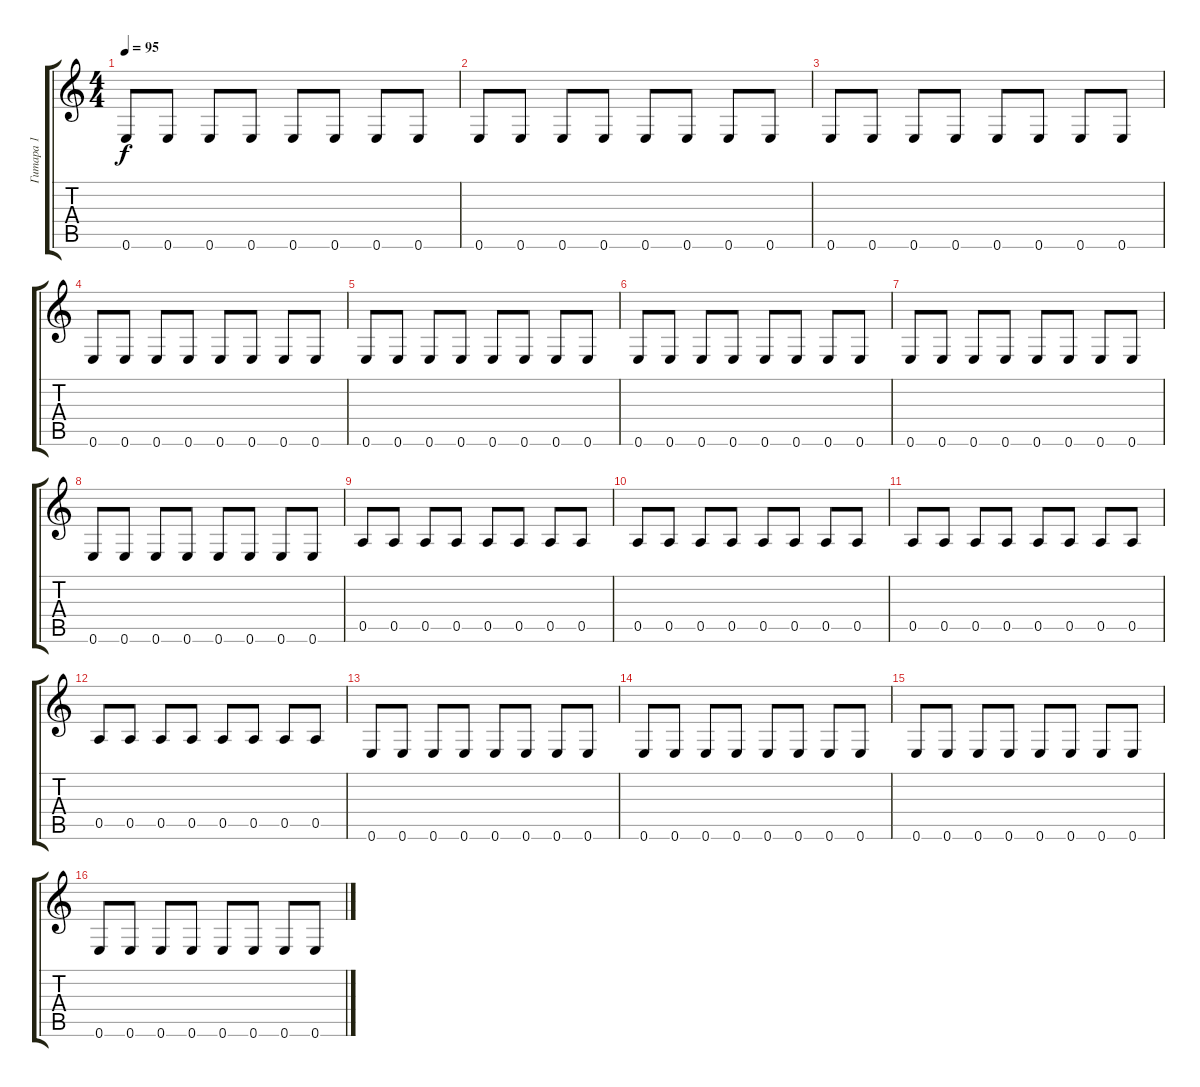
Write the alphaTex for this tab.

\track ("Гитара 1" "Гитара 1") {instrument distortionguitar}
\staff {score tabs}
\tuning (E4 B3 G3 D3 A2 E2) {hide}
\ts (4 4)
\tempo 95
\clef g2
\ks c
0.6.8{dy f instrument distortionguitar} 0.6.8 0.6.8 0.6.8 0.6.8 0.6.8 0.6.8 0.6.8 |
0.6.8 0.6.8 0.6.8 0.6.8 0.6.8 0.6.8 0.6.8 0.6.8 |
0.6.8 0.6.8 0.6.8 0.6.8 0.6.8 0.6.8 0.6.8 0.6.8 |
0.6.8 0.6.8 0.6.8 0.6.8 0.6.8 0.6.8 0.6.8 0.6.8 |
0.6.8 0.6.8 0.6.8 0.6.8 0.6.8 0.6.8 0.6.8 0.6.8 |
0.6.8 0.6.8 0.6.8 0.6.8 0.6.8 0.6.8 0.6.8 0.6.8 |
0.6.8 0.6.8 0.6.8 0.6.8 0.6.8 0.6.8 0.6.8 0.6.8 |
0.6.8 0.6.8 0.6.8 0.6.8 0.6.8 0.6.8 0.6.8 0.6.8 |
0.5.8 0.5.8 0.5.8 0.5.8 0.5.8 0.5.8 0.5.8 0.5.8 |
0.5.8 0.5.8 0.5.8 0.5.8 0.5.8 0.5.8 0.5.8 0.5.8 |
0.5.8 0.5.8 0.5.8 0.5.8 0.5.8 0.5.8 0.5.8 0.5.8 |
0.5.8 0.5.8 0.5.8 0.5.8 0.5.8 0.5.8 0.5.8 0.5.8 |
0.6.8 0.6.8 0.6.8 0.6.8 0.6.8 0.6.8 0.6.8 0.6.8 |
0.6.8 0.6.8 0.6.8 0.6.8 0.6.8 0.6.8 0.6.8 0.6.8 |
0.6.8 0.6.8 0.6.8 0.6.8 0.6.8 0.6.8 0.6.8 0.6.8 |
0.6.8 0.6.8 0.6.8 0.6.8 0.6.8 0.6.8 0.6.8 0.6.8
